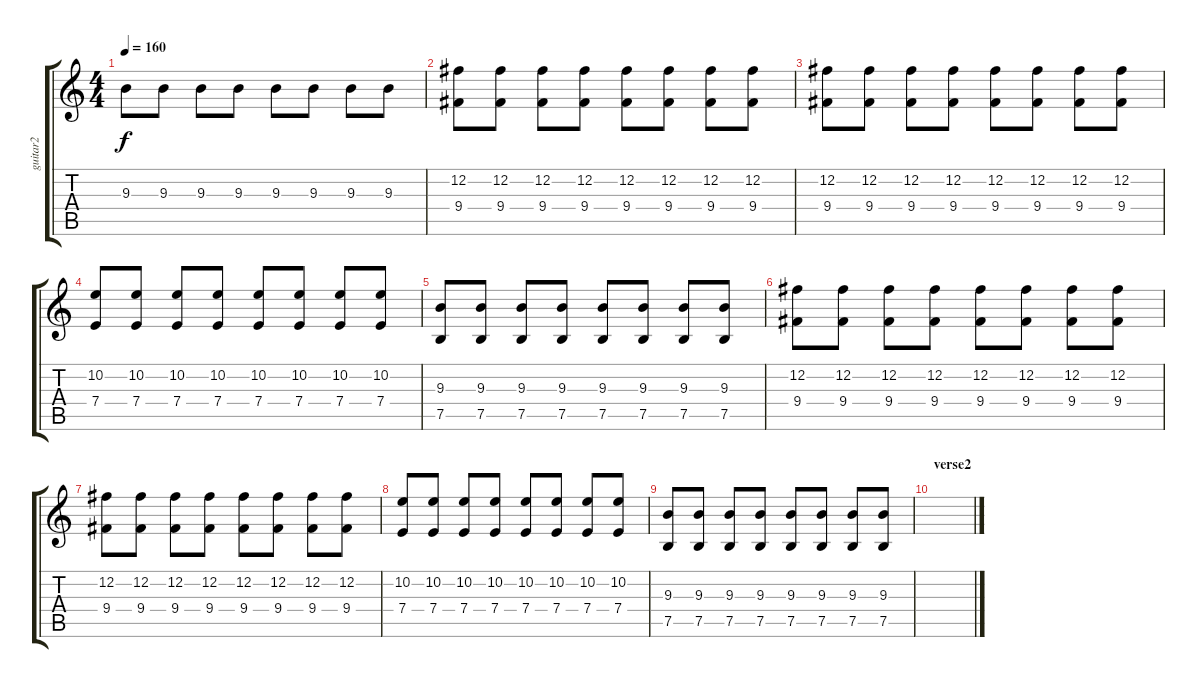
\track ("guitar2" "guitar2") {instrument distortionguitar}
\staff {score tabs}
\tuning (B3 Gb3 D3 A2 E2 B1) {hide}
\ts (4 4)
\tempo 160
\clef g2
\ks c
9.3.8{dy f} 9.3.8 9.3.8 9.3.8 9.3.8 9.3.8 9.3.8 9.3.8 |
(12.2 9.4).8 (12.2 9.4).8 (12.2 9.4).8 (12.2 9.4).8 (12.2 9.4).8 (12.2 9.4).8 (12.2 9.4).8 (12.2 9.4).8 |
(12.2 9.4).8 (12.2 9.4).8 (12.2 9.4).8 (12.2 9.4).8 (12.2 9.4).8 (12.2 9.4).8 (12.2 9.4).8 (12.2 9.4).8 |
(10.2 7.4).8 (10.2 7.4).8 (10.2 7.4).8 (10.2 7.4).8 (10.2 7.4).8 (10.2 7.4).8 (10.2 7.4).8 (10.2 7.4).8 |
(9.3 7.5).8 (9.3 7.5).8 (9.3 7.5).8 (9.3 7.5).8 (9.3 7.5).8 (9.3 7.5).8 (9.3 7.5).8 (9.3 7.5).8 |
(12.2 9.4).8 (12.2 9.4).8 (12.2 9.4).8 (12.2 9.4).8 (12.2 9.4).8 (12.2 9.4).8 (12.2 9.4).8 (12.2 9.4).8 |
(12.2 9.4).8 (12.2 9.4).8 (12.2 9.4).8 (12.2 9.4).8 (12.2 9.4).8 (12.2 9.4).8 (12.2 9.4).8 (12.2 9.4).8 |
(10.2 7.4).8 (10.2 7.4).8 (10.2 7.4).8 (10.2 7.4).8 (10.2 7.4).8 (10.2 7.4).8 (10.2 7.4).8 (10.2 7.4).8 |
(9.3 7.5).8 (9.3 7.5).8 (9.3 7.5).8 (9.3 7.5).8 (9.3 7.5).8 (9.3 7.5).8 (9.3 7.5).8 (9.3 7.5).8 |
\section ("" "verse2")
